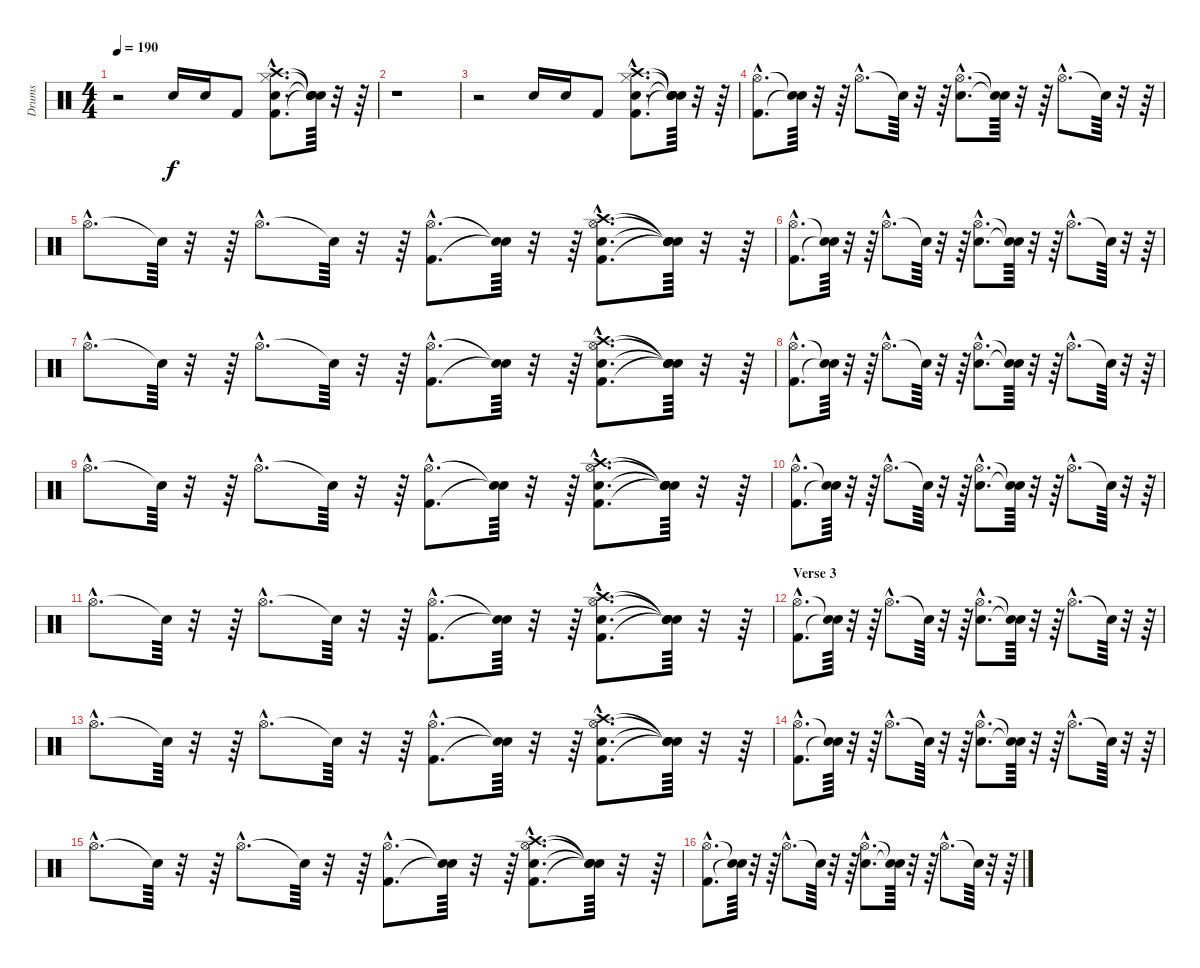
\track ("Drums" "Drums") {instrument percussion}
\staff {score}
\articulation defaults
\ts (4 4)
\tempo 190
\clef neutral
\ks c
r.2{dy f} "Snare (hit) 2".16 "Snare (hit) 2".16 "Kick (hit) 2".8 ("Kick (hit) 2"{hac} "Snare (hit) 2"{hac} "Hi-Hat (closed)"{hac} "Crash high (hit)"{hac}).8{d} ("Snare (hit)"{t} "Snare (hit)"{t} "Snare (hit)"{t} "Snare (hit)"{t}).64 r.32 r.64 |
r.1 |
r.2 "Snare (hit) 2".16 "Snare (hit) 2".16 "Kick (hit) 2".8 ("Kick (hit) 2"{hac} "Snare (hit) 2"{hac} "Hi-Hat (closed)"{hac} "Crash high (hit)"{hac}).8{d} ("Snare (hit)"{t} "Snare (hit)"{t} "Snare (hit)"{t} "Snare (hit)"{t}).64 r.32 r.64 |
("Kick (hit) 2"{hac} "Hi-Hat (open)"{hac}).8{d} ("Snare (hit)"{t} "Snare (hit)"{t}).64 r.32 r.64 "Hi-Hat (open)"{hac}.8{d} "Snare (hit)"{t}.64 r.32 r.64 ("Snare (hit) 2"{hac} "Hi-Hat (open)"{hac}).8{d} ("Snare (hit)"{t} "Snare (hit)"{t}).64 r.32 r.64 "Hi-Hat (open)"{hac}.8{d} "Snare (hit)"{t}.64 r.32 r.64 |
"Hi-Hat (open)"{hac}.8{d} "Snare (hit)"{t}.64 r.32 r.64 "Hi-Hat (open)"{hac}.8{d} "Snare (hit)"{t}.64 r.32 r.64 ("Kick (hit) 2"{hac} "Hi-Hat (open)"{hac}).8{d} ("Snare (hit)"{t} "Snare (hit)"{t}).64 r.32 r.64 ("Kick (hit) 2"{hac} "Snare (hit) 2"{hac} "Hi-Hat (open)"{hac} "Crash high (hit)"{hac}).8{d} ("Snare (hit)"{t} "Snare (hit)"{t} "Snare (hit)"{t} "Snare (hit)"{t}).64 r.32 r.64 |
("Kick (hit) 2"{hac} "Hi-Hat (open)"{hac}).8{d} ("Snare (hit)"{t} "Snare (hit)"{t}).64 r.32 r.64 "Hi-Hat (open)"{hac}.8{d} "Snare (hit)"{t}.64 r.32 r.64 ("Snare (hit) 2"{hac} "Hi-Hat (open)"{hac}).8{d} ("Snare (hit)"{t} "Snare (hit)"{t}).64 r.32 r.64 "Hi-Hat (open)"{hac}.8{d} "Snare (hit)"{t}.64 r.32 r.64 |
"Hi-Hat (open)"{hac}.8{d} "Snare (hit)"{t}.64 r.32 r.64 "Hi-Hat (open)"{hac}.8{d} "Snare (hit)"{t}.64 r.32 r.64 ("Kick (hit) 2"{hac} "Hi-Hat (open)"{hac}).8{d} ("Snare (hit)"{t} "Snare (hit)"{t}).64 r.32 r.64 ("Kick (hit) 2"{hac} "Snare (hit) 2"{hac} "Hi-Hat (open)"{hac} "Crash high (hit)"{hac}).8{d} ("Snare (hit)"{t} "Snare (hit)"{t} "Snare (hit)"{t} "Snare (hit)"{t}).64 r.32 r.64 |
("Kick (hit) 2"{hac} "Hi-Hat (open)"{hac}).8{d} ("Snare (hit)"{t} "Snare (hit)"{t}).64 r.32 r.64 "Hi-Hat (open)"{hac}.8{d} "Snare (hit)"{t}.64 r.32 r.64 ("Snare (hit) 2"{hac} "Hi-Hat (open)"{hac}).8{d} ("Snare (hit)"{t} "Snare (hit)"{t}).64 r.32 r.64 "Hi-Hat (open)"{hac}.8{d} "Snare (hit)"{t}.64 r.32 r.64 |
"Hi-Hat (open)"{hac}.8{d} "Snare (hit)"{t}.64 r.32 r.64 "Hi-Hat (open)"{hac}.8{d} "Snare (hit)"{t}.64 r.32 r.64 ("Kick (hit) 2"{hac} "Hi-Hat (open)"{hac}).8{d} ("Snare (hit)"{t} "Snare (hit)"{t}).64 r.32 r.64 ("Kick (hit) 2"{hac} "Snare (hit) 2"{hac} "Hi-Hat (open)"{hac} "Crash high (hit)"{hac}).8{d} ("Snare (hit)"{t} "Snare (hit)"{t} "Snare (hit)"{t} "Snare (hit)"{t}).64 r.32 r.64 |
("Kick (hit) 2"{hac} "Hi-Hat (open)"{hac}).8{d} ("Snare (hit)"{t} "Snare (hit)"{t}).64 r.32 r.64 "Hi-Hat (open)"{hac}.8{d} "Snare (hit)"{t}.64 r.32 r.64 ("Snare (hit) 2"{hac} "Hi-Hat (open)"{hac}).8{d} ("Snare (hit)"{t} "Snare (hit)"{t}).64 r.32 r.64 "Hi-Hat (open)"{hac}.8{d} "Snare (hit)"{t}.64 r.32 r.64 |
"Hi-Hat (open)"{hac}.8{d} "Snare (hit)"{t}.64 r.32 r.64 "Hi-Hat (open)"{hac}.8{d} "Snare (hit)"{t}.64 r.32 r.64 ("Kick (hit) 2"{hac} "Hi-Hat (open)"{hac}).8{d} ("Snare (hit)"{t} "Snare (hit)"{t}).64 r.32 r.64 ("Kick (hit) 2"{hac} "Snare (hit) 2"{hac} "Hi-Hat (open)"{hac} "Crash high (hit)"{hac}).8{d} ("Snare (hit)"{t} "Snare (hit)"{t} "Snare (hit)"{t} "Snare (hit)"{t}).64 r.32 r.64 |
\section ("" "Verse 3")
("Kick (hit) 2"{hac} "Hi-Hat (open)"{hac}).8{d} ("Snare (hit)"{t} "Snare (hit)"{t}).64 r.32 r.64 "Hi-Hat (open)"{hac}.8{d} "Snare (hit)"{t}.64 r.32 r.64 ("Snare (hit) 2"{hac} "Hi-Hat (open)"{hac}).8{d} ("Snare (hit)"{t} "Snare (hit)"{t}).64 r.32 r.64 "Hi-Hat (open)"{hac}.8{d} "Snare (hit)"{t}.64 r.32 r.64 |
"Hi-Hat (open)"{hac}.8{d} "Snare (hit)"{t}.64 r.32 r.64 "Hi-Hat (open)"{hac}.8{d} "Snare (hit)"{t}.64 r.32 r.64 ("Kick (hit) 2"{hac} "Hi-Hat (open)"{hac}).8{d} ("Snare (hit)"{t} "Snare (hit)"{t}).64 r.32 r.64 ("Kick (hit) 2"{hac} "Snare (hit) 2"{hac} "Hi-Hat (open)"{hac} "Crash high (hit)"{hac}).8{d} ("Snare (hit)"{t} "Snare (hit)"{t} "Snare (hit)"{t} "Snare (hit)"{t}).64 r.32 r.64 |
("Kick (hit) 2"{hac} "Hi-Hat (open)"{hac}).8{d} ("Snare (hit)"{t} "Snare (hit)"{t}).64 r.32 r.64 "Hi-Hat (open)"{hac}.8{d} "Snare (hit)"{t}.64 r.32 r.64 ("Snare (hit) 2"{hac} "Hi-Hat (open)"{hac}).8{d} ("Snare (hit)"{t} "Snare (hit)"{t}).64 r.32 r.64 "Hi-Hat (open)"{hac}.8{d} "Snare (hit)"{t}.64 r.32 r.64 |
"Hi-Hat (open)"{hac}.8{d} "Snare (hit)"{t}.64 r.32 r.64 "Hi-Hat (open)"{hac}.8{d} "Snare (hit)"{t}.64 r.32 r.64 ("Kick (hit) 2"{hac} "Hi-Hat (open)"{hac}).8{d} ("Snare (hit)"{t} "Snare (hit)"{t}).64 r.32 r.64 ("Kick (hit) 2"{hac} "Snare (hit) 2"{hac} "Hi-Hat (open)"{hac} "Crash high (hit)"{hac}).8{d} ("Snare (hit)"{t} "Snare (hit)"{t} "Snare (hit)"{t} "Snare (hit)"{t}).64 r.32 r.64 |
("Kick (hit) 2"{hac} "Hi-Hat (open)"{hac}).8{d} ("Snare (hit)"{t} "Snare (hit)"{t}).64 r.32 r.64 "Hi-Hat (open)"{hac}.8{d} "Snare (hit)"{t}.64 r.32 r.64 ("Snare (hit) 2"{hac} "Hi-Hat (open)"{hac}).8{d} ("Snare (hit)"{t} "Snare (hit)"{t}).64 r.32 r.64 "Hi-Hat (open)"{hac}.8{d} "Snare (hit)"{t}.64 r.32 r.64
